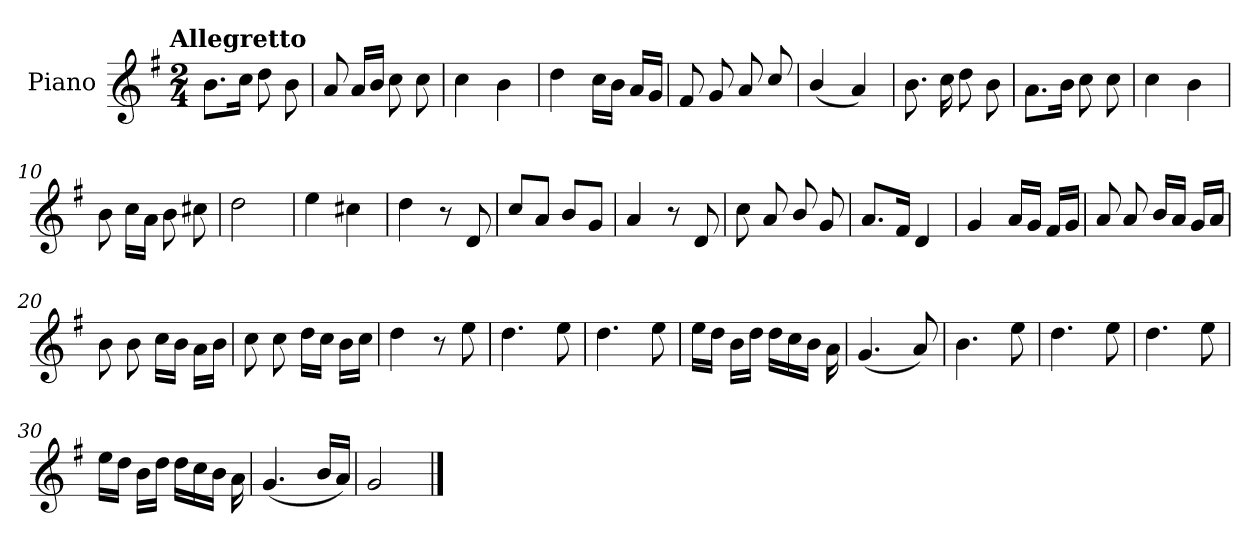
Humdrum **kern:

**kern
*part1
*staff1
*I"Piano
*I'Pno.
*clefG2
*k[f#]
!!LO:TX:omd:t=Allegretto
*M2/4
*MM116
=1
8.b\L
16cc\Jk
8dd\
8b\
=2
8a/
16a/LL
16b/JJ
8cc\
8cc\
=3
4cc\
4b\
=4
4dd\
16cc\LL
16b\JJ
16a/LL
16g/JJ
!!LO:LB:g=z
=5
8f#/
8g/
8a/
8cc/
=6
(<4b/
4a/)
=7
8.b\
16cc\
8dd\
8b\
=8
8.a\L
16b\Jk
8cc\
8cc\
=9
4cc\
4b\
!!LO:LB:g=z
=10
8b\
16cc\LL
16a\JJ
8b\
8cc#X\
=11
2dd\
=12
4ee\
4cc#X\
=13
4dd\
8r
8d/
=14
8cc/L
8a/J
8b/L
8g/J
=15
4a/
8r
8d/
!!LO:LB:g=z
=16
8cc\
8a/
8b/
8g/
=17
8.a/L
16f#/Jk
4d/
=18
4g/
16a/LL
16g/JJ
16f#/LL
16g/JJ
=19
8a/
8a/
16b/LL
16a/JJ
16g/LL
16a/JJ
!!LO:LB:g=z
=20
8b\
8b\
16cc\LL
16b\JJ
16a\LL
16b\JJ
=21
8cc\
8cc\
16dd\LL
16cc\JJ
16b\LL
16cc\JJ
=22
4dd\
8r
8ee\
=23
4.dd\
8ee\
!!LO:LB:g=z
=24
4.dd\
8ee\
=25
16ee\LL
16dd\JJ
16b\LL
16dd\JJ
16dd\LL
16cc\
16b\JJ
16a\
=26
(<4.g/
8a/)
=27
4.b\
8ee\
=28
4.dd\
8ee\
!!LO:LB:g=z
=29
4.dd\
8ee\
=30
16ee\LL
16dd\JJ
16b\LL
16dd\JJ
16dd\LL
16cc\
16b\JJ
16a\
=31
(<4.g/
16b/LL
16a/JJ)
=32
2g/
==
*-
